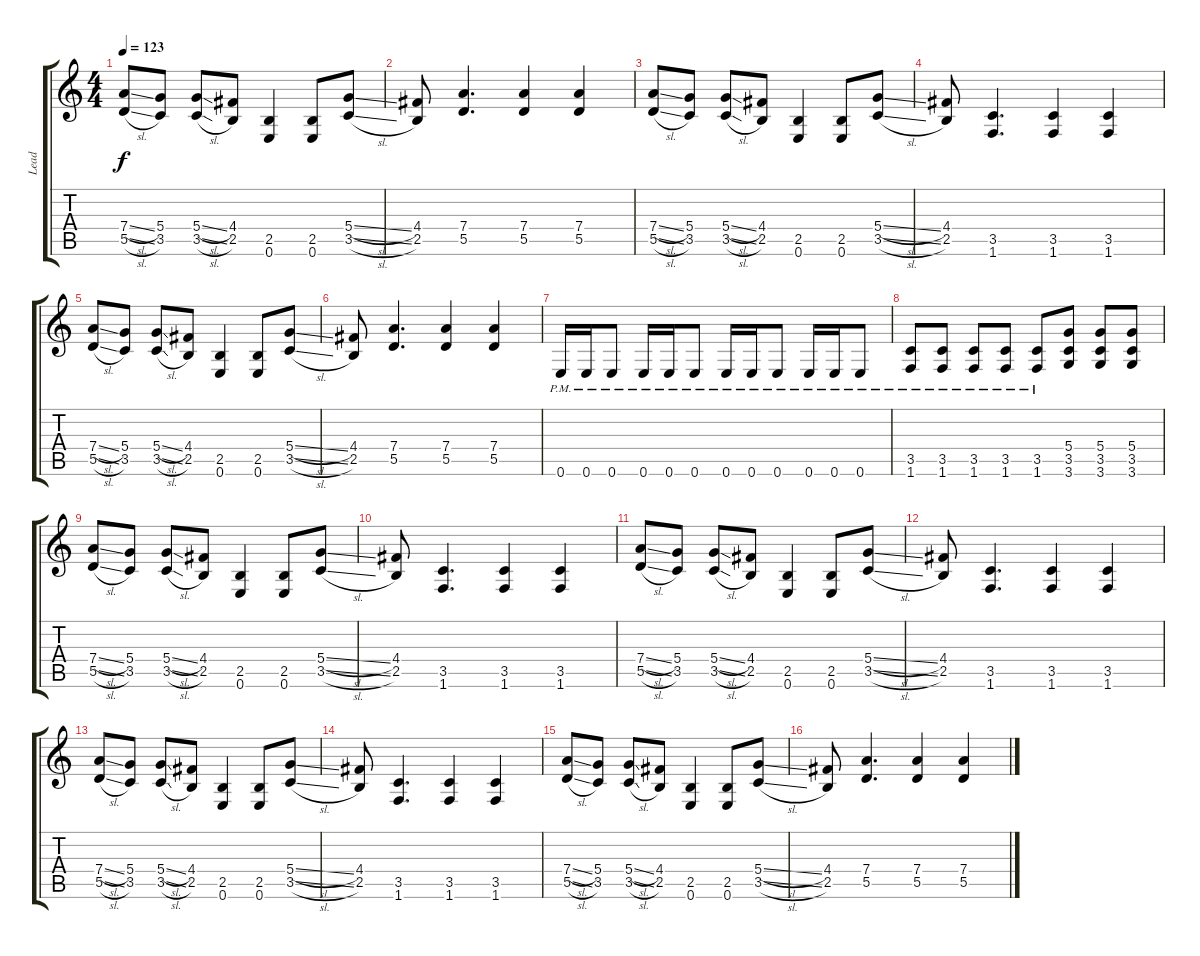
\track ("Lead" "Lead") {instrument distortionguitar}
\staff {score tabs}
\tuning (E4 B3 G3 D3 A2 E2) {hide}
\ts (4 4)
\tempo 123
\clef g2
\ks c
(7.4{sl} 5.5{sl}).8{dy f} (5.4 3.5).8 (5.4{sl} 3.5{sl}).8 (4.4 2.5).8 (2.5 0.6).4 (2.5 0.6).8 (5.4{sl} 3.5{sl}).8 |
(4.4 2.5).8 (7.4 5.5).4{d} (7.4 5.5).4 (7.4 5.5).4 |
(7.4{sl} 5.5{sl}).8 (5.4 3.5).8 (5.4{sl} 3.5{sl}).8 (4.4 2.5).8 (2.5 0.6).4 (2.5 0.6).8 (5.4{sl} 3.5{sl}).8 |
(4.4 2.5).8 (3.5 1.6).4{d} (3.5 1.6).4 (3.5 1.6).4 |
(7.4{sl} 5.5{sl}).8 (5.4 3.5).8 (5.4{sl} 3.5{sl}).8 (4.4 2.5).8 (2.5 0.6).4 (2.5 0.6).8 (5.4{sl} 3.5{sl}).8 |
(4.4 2.5).8 (7.4 5.5).4{d} (7.4 5.5).4 (7.4 5.5).4 |
0.6{pm}.16 0.6{pm}.16 0.6{pm}.8 0.6{pm}.16 0.6{pm}.16 0.6{pm}.8 0.6{pm}.16 0.6{pm}.16 0.6{pm}.8 0.6{pm}.16 0.6{pm}.16 0.6{pm}.8 |
(3.5{pm} 1.6{pm}).8 (3.5{pm} 1.6{pm}).8 (3.5{pm} 1.6{pm}).8 (3.5{pm} 1.6{pm}).8 (3.5{pm} 1.6{pm}).8 (5.4 3.5 3.6).8 (5.4 3.5 3.6).8 (5.4 3.5 3.6).8 |
(7.4{sl} 5.5{sl}).8 (5.4 3.5).8 (5.4{sl} 3.5{sl}).8 (4.4 2.5).8 (2.5 0.6).4 (2.5 0.6).8 (5.4{sl} 3.5{sl}).8 |
(4.4 2.5).8 (3.5 1.6).4{d} (3.5 1.6).4 (3.5 1.6).4 |
(7.4{sl} 5.5{sl}).8 (5.4 3.5).8 (5.4{sl} 3.5{sl}).8 (4.4 2.5).8 (2.5 0.6).4 (2.5 0.6).8 (5.4{sl} 3.5{sl}).8 |
(4.4 2.5).8 (3.5 1.6).4{d} (3.5 1.6).4 (3.5 1.6).4 |
(7.4{sl} 5.5{sl}).8 (5.4 3.5).8 (5.4{sl} 3.5{sl}).8 (4.4 2.5).8 (2.5 0.6).4 (2.5 0.6).8 (5.4{sl} 3.5{sl}).8 |
(4.4 2.5).8 (3.5 1.6).4{d} (3.5 1.6).4 (3.5 1.6).4 |
(7.4{sl} 5.5{sl}).8 (5.4 3.5).8 (5.4{sl} 3.5{sl}).8 (4.4 2.5).8 (2.5 0.6).4 (2.5 0.6).8 (5.4{sl} 3.5{sl}).8 |
(4.4 2.5).8 (7.4 5.5).4{d} (7.4 5.5).4 (7.4 5.5).4
